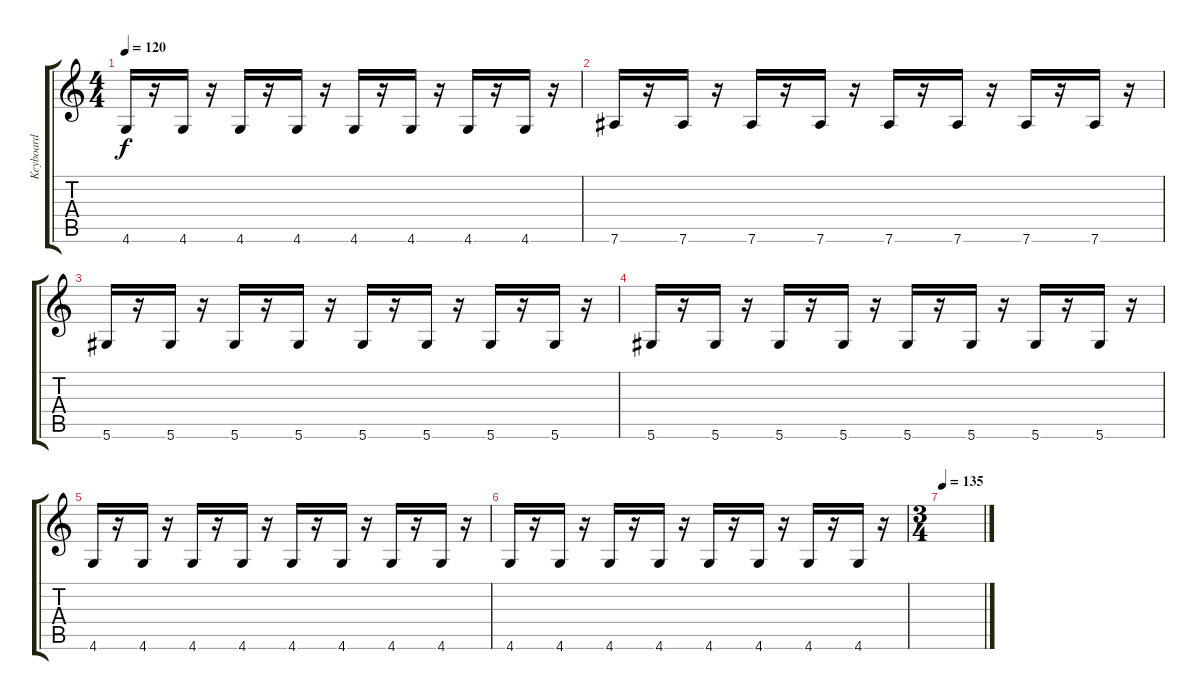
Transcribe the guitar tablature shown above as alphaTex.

\track ("Keyboard" "Keyboard") {instrument synthbass2}
\staff {score tabs}
\tuning (Eb4 Bb3 Gb3 Db3 Ab2 Eb2) {hide}
\ts (4 4)
\tempo 120
\clef g2
\ks c
4.6.16{dy f volume 13} r.16 4.6.16 r.16 4.6.16 r.16 4.6.16 r.16 4.6.16{volume 11} r.16 4.6.16 r.16 4.6.16 r.16 4.6.16 r.16 |
7.6.16{volume 8} r.16 7.6.16 r.16 7.6.16 r.16 7.6.16 r.16 7.6.16{volume 8} r.16 7.6.16 r.16 7.6.16 r.16 7.6.16 r.16 |
5.6.16{volume 4} r.16 5.6.16 r.16 5.6.16 r.16 5.6.16 r.16 5.6.16{volume 8} r.16 5.6.16 r.16 5.6.16 r.16 5.6.16 r.16 |
5.6.16{volume 10} r.16 5.6.16 r.16 5.6.16 r.16 5.6.16 r.16 5.6.16{volume 12} r.16 5.6.16 r.16 5.6.16 r.16 5.6.16 r.16 |
4.6.16{volume 13} r.16 4.6.16 r.16 4.6.16 r.16 4.6.16 r.16 4.6.16{volume 11} r.16 4.6.16 r.16 4.6.16 r.16 4.6.16 r.16 |
4.6.16{volume 8} r.16 4.6.16 r.16 4.6.16 r.16 4.6.16 r.16 4.6.16{volume 8} r.16 4.6.16 r.16 4.6.16 r.16 4.6.16 r.16 |
\ts (3 4)
\tempo 135
